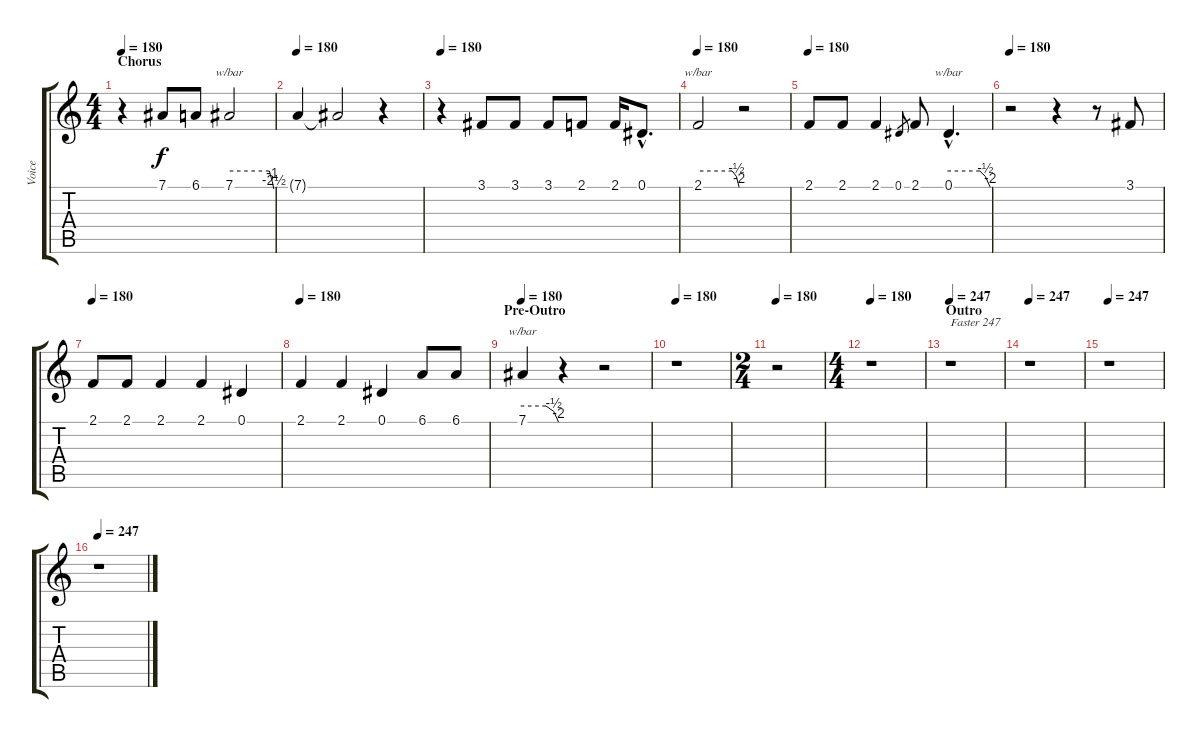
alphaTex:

\track ("Voice" "Voice") {instrument lead6voice}
\staff {score tabs}
\tuning (Eb4 Bb3 Gb3 Db3 Ab2 Eb2) {hide}
\ts (4 4)
\section ("" "Chorus")
\tempo 180
\clef g2
\ks c
r.4{dy f} 7.1.8 6.1.8 7.1.2{tbe (custom default 0 0 54 0 58 -4 60 -10)} |
\tempo 180
7.1{t}.4 7.1{t}.2 r.4 |
\tempo 180
r.4 3.1.8 3.1.8 3.1.8 2.1.8 2.1.16 0.1{hac}.8{d} |
\tempo 180
2.1.2{tbe (custom default 0 0 50 0 56 -2 60 -8)} r.2 |
\tempo 180
2.1.8 2.1.8 2.1.4 0.1.8{gr} 2.1.8 0.1{hac}.4{d tbe (custom default 0 0 45 0 53 -2 60 -8)} |
\tempo 180
r.2 r.4 r.8 3.1.8 |
\tempo 180
2.1.8 2.1.8 2.1.4 2.1.4 0.1.4 |
\tempo 180
2.1.4 2.1.4 0.1.4 6.1.8 6.1.8 |
\section ("" "Pre-Outro")
\tempo 180
7.1.4{tbe (custom default 0 0 39 0 52 -2 60 -8)} r.4 r.2 |
\tempo 180
r.1 |
\ts (2 4)
\tempo 180
r.2 |
\ts (4 4)
\tempo 180
r.1 |
\section ("" "Outro")
\tempo 247
r.1{txt "Faster 247"} |
\tempo 247
r.1 |
\tempo 247
r.1 |
\tempo 247
r.1
